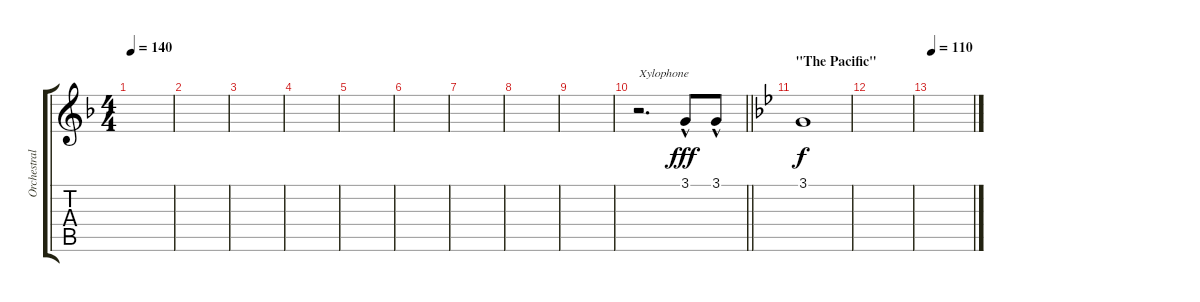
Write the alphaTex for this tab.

\track ("Orchestral Percussion II" "Orchestral") {instrument glockenspiel}
\staff {score tabs}
\tuning (E4 B3 G3 D3 A2 E2) {hide}
\ts (4 4)
\tempo 140
\clef g2
\ks dminor
|
|
|
|
|
|
|
|
|
\barLineRight lightlight
r.2{d txt "Xylophone" volume 16 instrument xylophone} 3.1{hac}.8{dy fff} 3.1{hac}.8 |
\section ("" "\"The Pacific\"")
\ks gminor
3.1.1{dy f} |
|
\tempo 110
